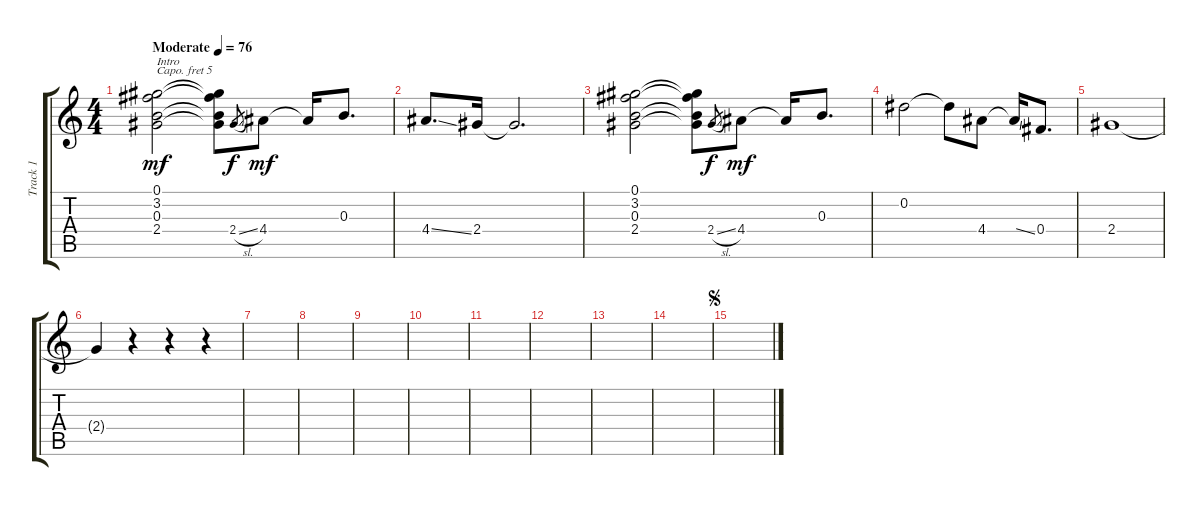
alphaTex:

\track ("Track 1" "Track 1") {instrument electricguitarclean bank 1}
\staff {score tabs}
\capo 5
\tuning (Eb4 Bb3 Gb3 Db3 Ab2 Eb2) {hide}
\ts (4 4)
\tempo (76 "Moderate")
\clef g2
\ks c
(0.1 3.2 0.3 2.4).2{txt "Intro" dy mf instrument electricguitarclean} (0.1{t} 3.2{t} 0.3{t} 2.4{t}).8 2.4{sl}.8{gr dy f} 4.4.8{dy mf} 4.4{t}.16 0.3.8{d} |
4.4{ss}.8{d} 2.4.16 2.4{t}.2{d} |
(0.1 3.2 0.3 2.4).2 (0.1{t} 3.2{t} 0.3{t} 2.4{t}).8 2.4{sl}.8{gr dy f} 4.4.8{dy mf} 4.4{t}.16 0.3.8{d} |
0.2.2 0.2{t}.8 4.4.8 4.4{ss t}.16 0.4.8{d} |
2.4.1 |
2.4{t}.4 r.4 r.4 r.4 |
|
|
|
|
|
|
|
|
\jump segno
